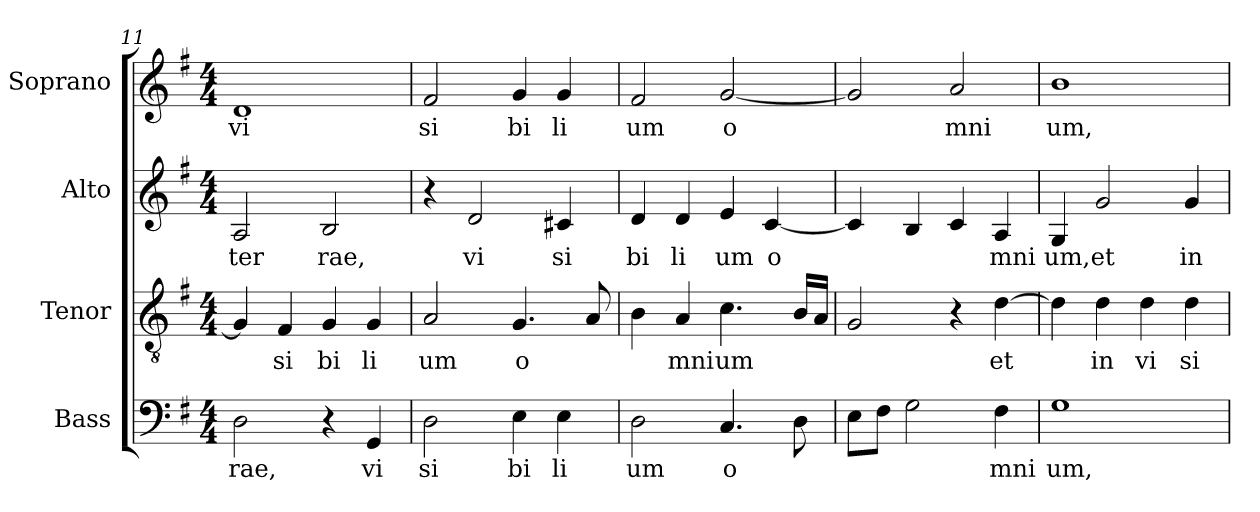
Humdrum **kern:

**kern	**text	**kern	**text	**kern	**text	**kern	**text
*part4	*part4	*part3	*part3	*part2	*part2	*part1	*part1
*staff4	*staff4	*staff3	*staff3	*staff2	*staff2	*staff1	*staff1
*I"Bass	*	*I"Tenor	*	*I"Alto	*	*I"Soprano	*
*I'B.	*	*I'T.	*	*I'A.	*	*I'S.	*
*clefF4	*	*clefGv2	*	*clefG2	*	*clefG2	*
*	*	*ITrd7c12	*	*	*	*	*
*k[f#]	*	*k[f#]	*	*k[f#]	*	*k[f#]	*
*G:	*	*G:	*	*G:	*	*G:	*
*M4/4	*	*M4/4	*	*M4/4	*	*M4/4	*
=11	=11	=11	=11	=11	=11	=11	=11
!	!LO:LY:b:color=#000000	!	!	!	!	!	!
!	!	!	!	!	!LO:LY:b:color=#000000	!	!
!	!	!	!	!	!	!	!LO:LY:b:color=#000000
2Di\	rae,	4GGi/]	.	2Ai/	ter	1di	vi
!	!	!	!LO:LY:b:color=#000000	!	!	!	!
.	.	4FF#i/	si	.	.	.	.
!	!	!	!LO:LY:b:color=#000000	!	!	!	!
!	!	!	!	!	!LO:LY:b:color=#000000	!	!
4r	.	4GGi/	bi	2Bi/	rae,	.	.
!	!LO:LY:b:color=#000000	!	!	!	!	!	!
!	!	!	!LO:LY:b:color=#000000	!	!	!	!
4GGi/	vi	4GGi/	li	.	.	.	.
=12	=12	=12	=12	=12	=12	=12	=12
!	!LO:LY:b:color=#000000	!	!	!	!	!	!
!	!	!	!LO:LY:b:color=#000000	!	!	!	!
!	!	!	!	!	!	!	!LO:LY:b:color=#000000
2Di\	si	2AAi/	um	4r	.	2f#i/	si
!	!	!	!	!	!LO:LY:b:color=#000000	!	!
.	.	.	.	2di/	vi	.	.
!	!LO:LY:b:color=#000000	!	!	!	!	!	!
!	!	!	!LO:LY:b:color=#000000	!	!	!	!
!	!	!	!	!	!	!	!LO:LY:b:color=#000000
4Ei\	bi	4.GGi/	o	.	.	4gi/	bi
!	!LO:LY:b:color=#000000	!	!	!	!	!	!
!	!	!	!	!	!LO:LY:b:color=#000000	!	!
!	!	!	!	!	!	!	!LO:LY:b:color=#000000
4Ei\	li	.	.	4c#Xi/	si	4gi/	li
.	.	8AAi/	.	.	.	.	.
!!LO:LB:g=z
=13	=13	=13	=13	=13	=13	=13	=13
!	!LO:LY:b:color=#000000	!	!	!	!	!	!
!	!	!	!	!	!LO:LY:b:color=#000000	!	!
!	!	!	!	!	!	!	!LO:LY:b:color=#000000
2Di\	um	4BBi\	.	4di/	bi	2f#i/	um
!	!	!	!LO:LY:b:color=#000000	!	!	!	!
!	!	!	!	!	!LO:LY:b:color=#000000	!	!
.	.	4AAi/	mni	4di/	li	.	.
!	!LO:LY:b:color=#000000	!	!	!	!	!	!
!	!	!	!LO:LY:b:color=#000000	!	!	!	!
!	!	!	!	!	!LO:LY:b:color=#000000	!	!
!	!	!	!	!	!	!	!LO:LY:b:color=#000000
4.Ci/	o	4.Ci\	um	4ei/	um	[2gi/	o
!	!	!	!	!	!LO:LY:b:color=#000000	!	!
.	.	.	.	[4ci/	o	.	.
8Di\	.	16BBi/LL	.	.	.	.	.
.	.	16AAi/JJ	.	.	.	.	.
=14	=14	=14	=14	=14	=14	=14	=14
8Ei\L	.	2GGi/	.	4ci/]	.	2gi/]	.
8F#i\J	.	.	.	.	.	.	.
2Gi\	.	.	.	4Bi/	.	.	.
!	!	!	!	!	!	!	!LO:LY:b:color=#000000
.	.	4r	.	4ci/	.	2ai/	mni
!	!LO:LY:b:color=#000000	!	!	!	!	!	!
!	!	!	!LO:LY:b:color=#000000	!	!	!	!
!	!	!	!	!	!LO:LY:b:color=#000000	!	!
4F#i\	mni	[4Di\	et	4Ai/	mni	.	.
=15	=15	=15	=15	=15	=15	=15	=15
!	!LO:LY:b:color=#000000	!	!	!	!	!	!
!	!	!	!	!	!LO:LY:b:color=#000000	!	!
!	!	!	!	!	!	!	!LO:LY:b:color=#000000
1Gi	um,	4Di\]	.	4Gi/	um,	1bi	um,
!	!	!	!LO:LY:b:color=#000000	!	!	!	!
!	!	!	!	!	!LO:LY:b:color=#000000	!	!
.	.	4Di\	in	2gi/	et	.	.
!	!	!	!LO:LY:b:color=#000000	!	!	!	!
.	.	4Di\	vi	.	.	.	.
!	!	!	!LO:LY:b:color=#000000	!	!	!	!
!	!	!	!	!	!LO:LY:b:color=#000000	!	!
.	.	4Di\	si	4gi/	in	.	.
=	=	=	=	=	=	=	=
*-	*-	*-	*-	*-	*-	*-	*-
